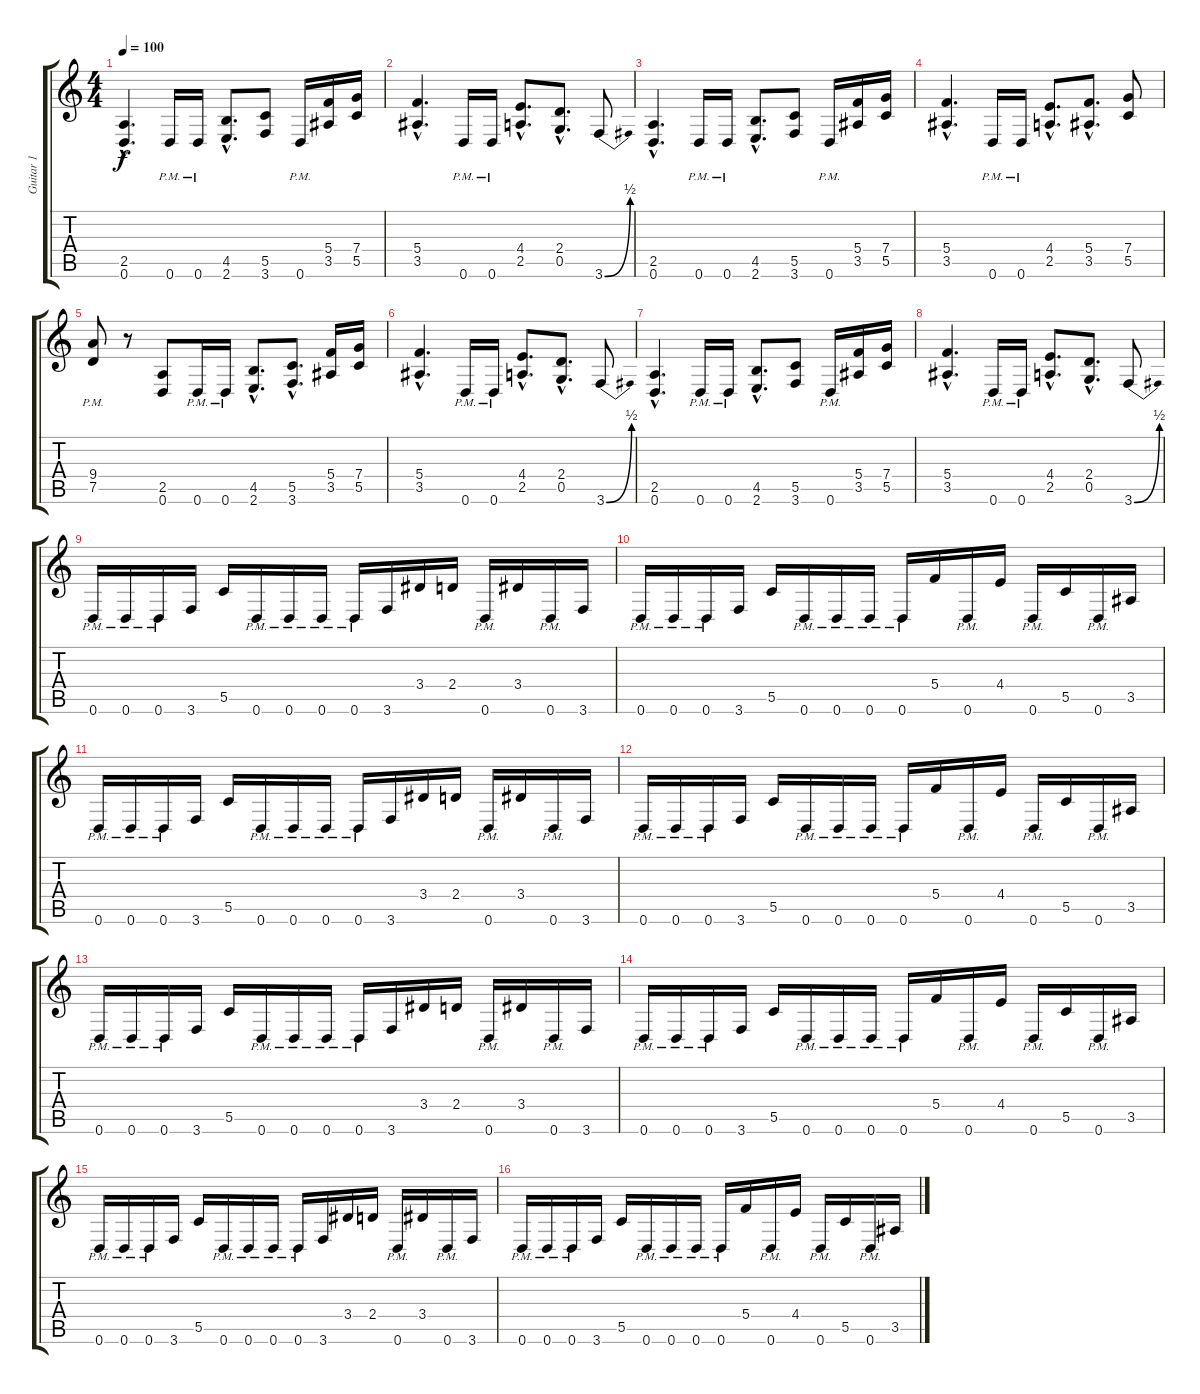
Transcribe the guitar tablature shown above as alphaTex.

\track ("Guitar 1" "Guitar 1") {instrument distortionguitar}
\staff {score tabs}
\tuning (D4 A3 F3 C3 G2 D2) {hide}
\ts (4 4)
\tempo 100
\clef g2
\ks c
(2.5{hac} 0.6{hac}).4{d dy f} 0.6{pm}.16 0.6{pm}.16 (4.5{hac} 2.6{hac}).8{d} (5.5 3.6).8 0.6{pm}.16 (5.4 3.5).16 (7.4 5.5).16 |
(5.4{hac} 3.5{hac}).4{d} 0.6{pm}.16 0.6{pm}.16 (4.4{hac} 2.5{hac}).8{d} (2.4{hac} 0.5{hac}).8{d} 3.6{be (bend 0 0 60 2)}.8 |
(2.5{hac} 0.6{hac}).4{d} 0.6{pm}.16 0.6{pm}.16 (4.5{hac} 2.6{hac}).8{d} (5.5 3.6).8 0.6{pm}.16 (5.4 3.5).16 (7.4 5.5).16 |
(5.4{hac} 3.5{hac}).4{d} 0.6{pm}.16 0.6{pm}.16 (4.4{hac} 2.5{hac}).8{d} (5.4{hac} 3.5{hac}).8{d} (7.4 5.5).8 |
(9.4{pm} 7.5{pm}).8 r.8 (2.5 0.6).8 0.6{pm}.16 0.6{pm}.16 (4.5{hac} 2.6{hac}).8{d} (5.5{hac} 3.6{hac}).8{d} (5.4 3.5).16 (7.4 5.5).16 |
(5.4{hac} 3.5{hac}).4{d} 0.6{pm}.16 0.6{pm}.16 (4.4{hac} 2.5{hac}).8{d} (2.4{hac} 0.5{hac}).8{d} 3.6{be (bend 0 0 60 2)}.8 |
(2.5{hac} 0.6{hac}).4{d} 0.6{pm}.16 0.6{pm}.16 (4.5{hac} 2.6{hac}).8{d} (5.5 3.6).8 0.6{pm}.16 (5.4 3.5).16 (7.4 5.5).16 |
(5.4{hac} 3.5{hac}).4{d} 0.6{pm}.16 0.6{pm}.16 (4.4{hac} 2.5{hac}).8{d} (2.4{hac} 0.5{hac}).8{d} 3.6{be (bend 0 0 60 2)}.8 |
0.6{pm}.16 0.6{pm}.16 0.6{pm}.16 3.6.16 5.5.16 0.6{pm}.16 0.6{pm}.16 0.6{pm}.16 0.6{pm}.16 3.6.16 3.4.16 2.4.16 0.6{pm}.16 3.4.16 0.6{pm}.16 3.6.16 |
0.6{pm}.16 0.6{pm}.16 0.6{pm}.16 3.6.16 5.5.16 0.6{pm}.16 0.6{pm}.16 0.6{pm}.16 0.6{pm}.16 5.4.16 0.6{pm}.16 4.4.16 0.6{pm}.16 5.5.16 0.6{pm}.16 3.5.16 |
0.6{pm}.16 0.6{pm}.16 0.6{pm}.16 3.6.16 5.5.16 0.6{pm}.16 0.6{pm}.16 0.6{pm}.16 0.6{pm}.16 3.6.16 3.4.16 2.4.16 0.6{pm}.16 3.4.16 0.6{pm}.16 3.6.16 |
0.6{pm}.16 0.6{pm}.16 0.6{pm}.16 3.6.16 5.5.16 0.6{pm}.16 0.6{pm}.16 0.6{pm}.16 0.6{pm}.16 5.4.16 0.6{pm}.16 4.4.16 0.6{pm}.16 5.5.16 0.6{pm}.16 3.5.16 |
0.6{pm}.16 0.6{pm}.16 0.6{pm}.16 3.6.16 5.5.16 0.6{pm}.16 0.6{pm}.16 0.6{pm}.16 0.6{pm}.16 3.6.16 3.4.16 2.4.16 0.6{pm}.16 3.4.16 0.6{pm}.16 3.6.16 |
0.6{pm}.16 0.6{pm}.16 0.6{pm}.16 3.6.16 5.5.16 0.6{pm}.16 0.6{pm}.16 0.6{pm}.16 0.6{pm}.16 5.4.16 0.6{pm}.16 4.4.16 0.6{pm}.16 5.5.16 0.6{pm}.16 3.5.16 |
0.6{pm}.16 0.6{pm}.16 0.6{pm}.16 3.6.16 5.5.16 0.6{pm}.16 0.6{pm}.16 0.6{pm}.16 0.6{pm}.16 3.6.16 3.4.16 2.4.16 0.6{pm}.16 3.4.16 0.6{pm}.16 3.6.16 |
0.6{pm}.16 0.6{pm}.16 0.6{pm}.16 3.6.16 5.5.16 0.6{pm}.16 0.6{pm}.16 0.6{pm}.16 0.6{pm}.16 5.4.16 0.6{pm}.16 4.4.16 0.6{pm}.16 5.5.16 0.6{pm}.16 3.5.16
